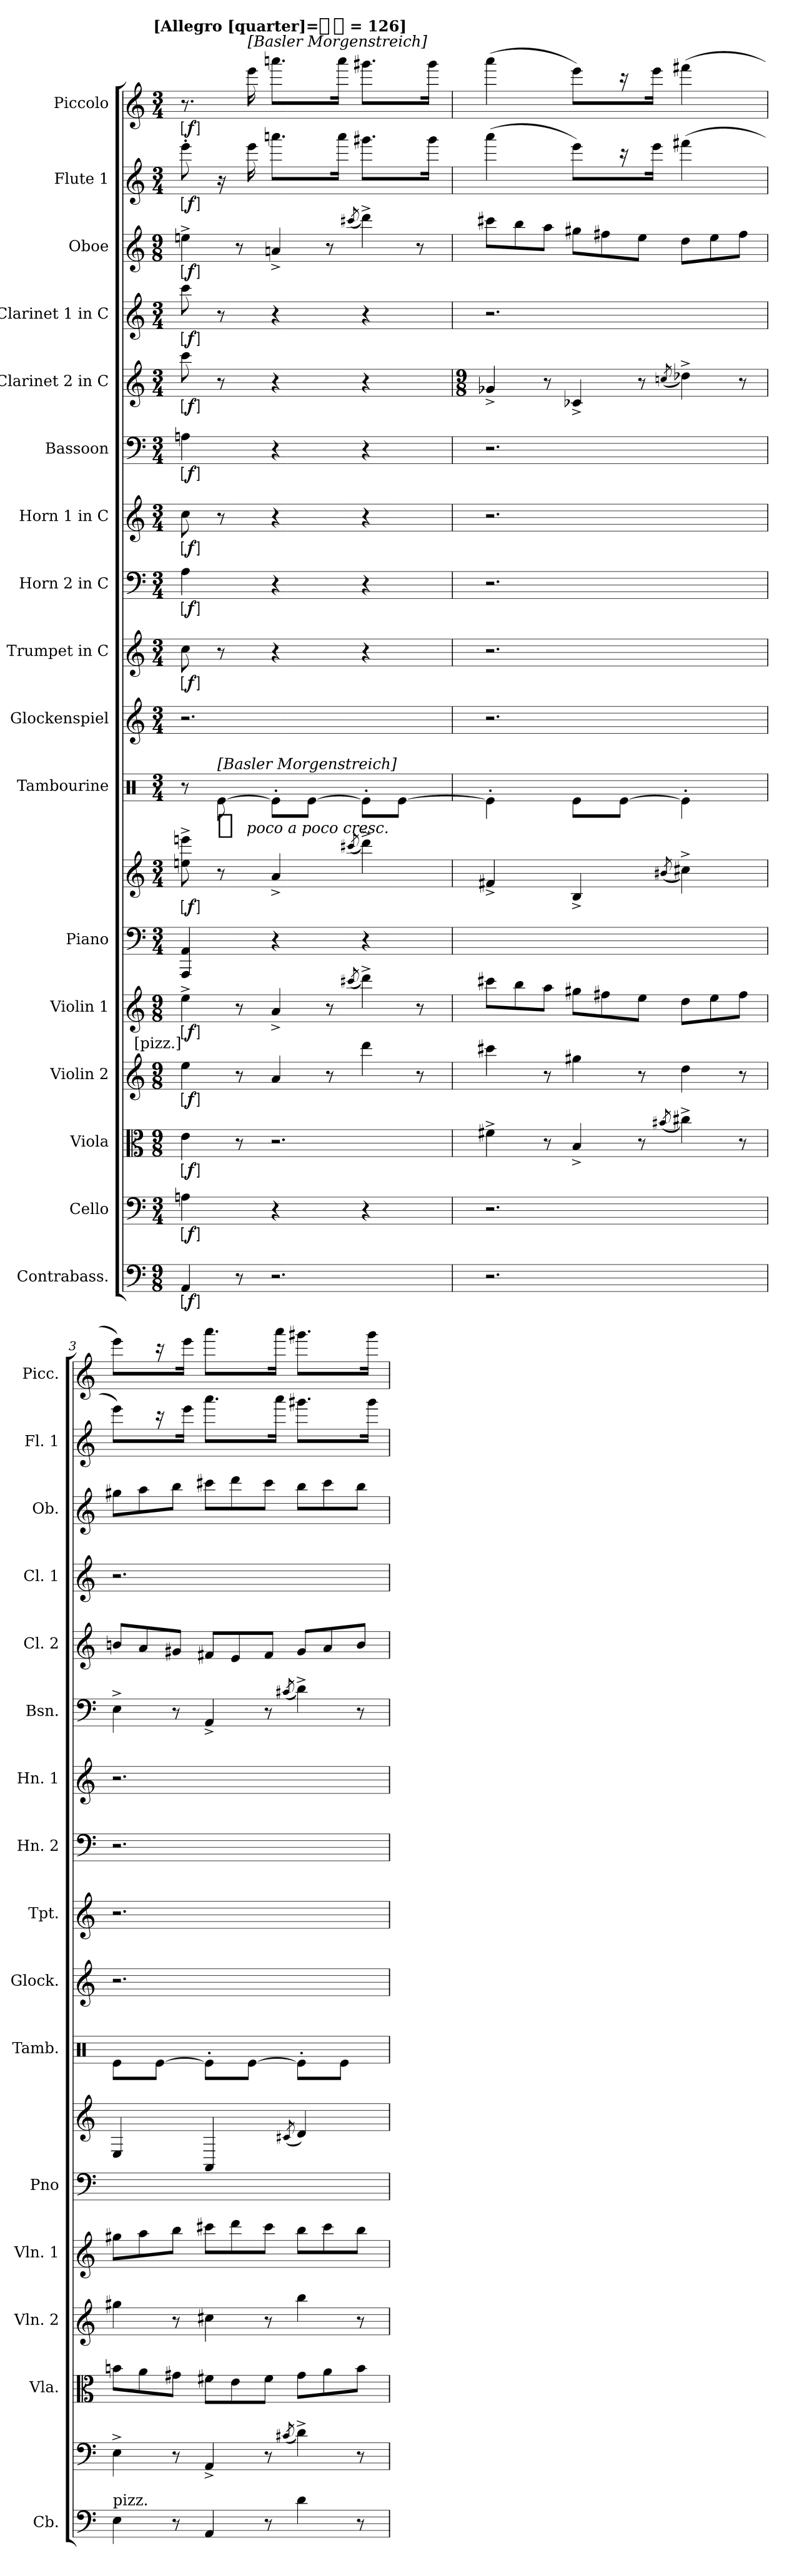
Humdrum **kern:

**kern	**dynam	**kern	**dynam	**kern	**dynam	**kern	**dynam	**kern	**dynam	**kern	**kern	**dynam	**kern	**dynam	**kern	**kern	**dynam	**kern	**dynam	**kern	**dynam	**kern	**dynam	**kern	**dynam	**kern	**dynam	**kern	**dynam	**kern	**dynam	**kern	**dynam
*part17	*part17	*part16	*part16	*part15	*part15	*part14	*part14	*part13	*part13	*part12	*part12	*part12	*part11	*part11	*part10	*part9	*part9	*part8	*part8	*part7	*part7	*part6	*part6	*part5	*part5	*part4	*part4	*part3	*part3	*part2	*part2	*part1	*part1
*staff18	*staff18	*staff17	*staff17	*staff16	*staff16	*staff15	*staff15	*staff14	*staff14	*staff13	*staff12	*staff12/13	*staff11	*staff11	*staff10	*staff9	*staff9	*staff8	*staff8	*staff7	*staff7	*staff6	*staff6	*staff5	*staff5	*staff4	*staff4	*staff3	*staff3	*staff2	*staff2	*staff1	*staff1
*I"Contrabass.	*	*I"Cello	*	*I"Viola	*	*I"Violin 2	*	*I"Violin 1	*	*I"Piano	*	*	*I"Tambourine	*	*I"Glockenspiel	*I"Trumpet in C	*	*I"Horn 2 in C	*	*I"Horn 1 in C	*	*I"Bassoon	*	*I"Clarinet 2 in C	*	*I"Clarinet 1 in C	*	*I"Oboe	*	*I"Flute 1	*	*I"Piccolo	*
*I'Cb.	*	*	*	*I'Vla.	*	*I'Vln. 2	*	*I'Vln. 1	*	*I'Pno	*	*	*I'Tamb.	*	*I'Glock.	*I'Tpt.	*	*I'Hn. 2	*	*I'Hn. 1	*	*I'Bsn.	*	*I'Cl. 2	*	*I'Cl. 1	*	*I'Ob.	*	*I'Fl. 1	*	*I'Picc.	*
*clefF4	*	*clefF4	*	*clefC3	*	*clefG2	*	*clefG2	*	*clefF4	*clefG2	*	*clefX	*	*clefG2	*clefG2	*	*clefF4	*	*clefG2	*	*clefF4	*	*clefG2	*	*clefG2	*	*clefG2	*	*clefG2	*	*clefG2	*
*ITrd7c12	*	*	*	*	*	*	*	*	*	*	*	*	*	*	*ITrd-14c-24	*	*	*	*	*	*	*	*	*	*	*	*	*	*	*	*	*ITrd-7c-12	*
*k[]	*	*k[]	*	*k[]	*	*k[]	*	*k[]	*	*k[]	*k[]	*	*k[]	*	*k[]	*k[]	*	*k[]	*	*k[]	*	*k[]	*	*k[]	*	*k[]	*	*k[]	*	*k[]	*	*k[]	*
!!LO:TX:omd:t=[Allegro [quarter]=[quarter-dot] = 126]
*M9/8	*	*M3/4	*	*M9/8	*	*M9/8	*	*M9/8	*	*M3/4	*M3/4	*	*M3/4	*	*M3/4	*M3/4	*	*M3/4	*	*M3/4	*	*M3/4	*	*M3/4	*	*M3/4	*	*M9/8	*	*M3/4	*	*M3/4	*
*MM189	*	*MM189	*	*MM189	*	*MM189	*	*MM189	*	*MM189	*MM189	*	*MM189	*	*MM189	*MM189	*	*MM189	*	*MM189	*	*MM189	*	*MM189	*	*MM189	*	*MM189	*	*MM189	*	*MM189	*
*Xtuplet	*	*	*	*Xtuplet	*	*Xtuplet	*	*Xtuplet	*	*	*	*	*	*	*	*	*	*	*	*	*	*	*	*	*	*	*	*Xtuplet	*	*	*	*	*
=1	=1	=1	=1	=1	=1	=1	=1	=1	=1	=1	=1	=1	=1	=1	=1	=1	=1	=1	=1	=1	=1	=1	=1	=1	=1	=1	=1	=1	=1	=1	=1	=1	=1
!	!	!	!	!	!	!LO:TX:a:rj:t=[pizz.]	!	!	!	!	!	!	!	!	!	!	!	!	!	!	!	!	!	!	!	!	!	!	!	!	!	!	!
!	!LO:DY:ed=brack	!	!LO:DY:ed=brack	!	!LO:DY:ed=brack	!	!LO:DY:ed=brack	!	!LO:DY:ed=brack	!	!	!LO:DY:ed=brack	!	!	!	!	!LO:DY:ed=brack	!	!LO:DY:ed=brack	!	!LO:DY:ed=brack	!	!LO:DY:ed=brack	!	!LO:DY:ed=brack	!	!LO:DY:ed=brack	!	!LO:DY:ed=brack	!	!LO:DY:ed=brack	!	!LO:DY:ed=brack
6AAA	f	4An	f	6e	f	6ee	f	6ee^	f	4AAA 4AA	8een^ 8eeen^	f	8r	.	2.r	8cc	f	4A	f	8cci	f	4Ani	f	8ccc	f	8ccci	f	6een^	f	8eee'	f	8.r	f
!	!	!	!	!	!	!	!	!	!	!	!	!	!LO:TX:a:t=[Basler Morgenstreich]	!	!	!	!	!	!	!	!	!	!	!	!	!	!	!	!	!	!	!	!
!	!	!	!	!	!	!	!	!	!	!	!	!	!	!LO:DY:t=%s poco a poco cresc.	!	!	!	!	!	!	!	!	!	!	!	!	!	!	!	!	!	!	!
.	.	.	.	.	.	.	.	.	.	.	8r	.	[8Re\	p	.	8r	.	.	.	8r	.	.	.	8r	.	8r	.	.	.	16r	.	.	.
12r	.	.	.	12r	.	12r	.	12r	.	.	.	.	.	.	.	.	.	.	.	.	.	.	.	.	.	.	.	12r	.	.	.	.	.
!	!	!	!	!	!	!	!	!	!	!	!	!	!	!	!	!	!	!	!	!	!	!	!	!	!	!	!	!	!	!	!	!LO:TX:a:t=[Basler Morgenstreich]	!
.	.	.	.	.	.	.	.	.	.	.	.	.	.	.	.	.	.	.	.	.	.	.	.	.	.	.	.	.	.	16eee	.	16eeee	.
3.r	.	4r	.	3.r	.	6a	.	6a^	.	4r	4a^	.	8Re'\L]	.	.	4r	.	4r	.	4r	.	4r	.	4r	.	4r	.	6an^	.	8.aaanL	.	8.aaaanL	.
.	.	.	.	.	.	.	.	.	.	.	.	.	[8Re\J	.	.	.	.	.	.	.	.	.	.	.	.	.	.	.	.	.	.	.	.
.	.	.	.	.	.	12r	.	12r	.	.	.	.	.	.	.	.	.	.	.	.	.	.	.	.	.	.	.	12r	.	.	.	.	.
.	.	.	.	.	.	.	.	.	.	.	.	.	.	.	.	.	.	.	.	.	.	.	.	.	.	.	.	.	.	16aaaJk	.	16aaaaJk	.
.	.	.	.	.	.	.	.	(<8qccc#X/	.	.	(<8qccc#X/	.	.	.	.	.	.	.	.	.	.	.	.	.	.	.	.	(<8qccc#X/	.	.	.	.	.
.	.	4r	.	.	.	6ddd	.	6ddd^)	.	4r	4ddd^)	.	8Re'\L]	.	.	4r	.	4r	.	4r	.	4r	.	4r	.	4r	.	6ddd^)	.	8.ggg#XL	.	8.gggg#XL	.
.	.	.	.	.	.	.	.	.	.	.	.	.	[8Re\J	.	.	.	.	.	.	.	.	.	.	.	.	.	.	.	.	.	.	.	.
.	.	.	.	.	.	12r	.	12r	.	.	.	.	.	.	.	.	.	.	.	.	.	.	.	.	.	.	.	12r	.	.	.	.	.
.	.	.	.	.	.	.	.	.	.	.	.	.	.	.	.	.	.	.	.	.	.	.	.	.	.	.	.	.	.	16ggg#Jk	.	16gggg#Jk	.
=2	=2	=2	=2	=2	=2	=2	=2	=2	=2	=2	=2	=2	=2	=2	=2	=2	=2	=2	=2	=2	=2	=2	=2	=2	=2	=2	=2	=2	=2	=2	=2	=2	=2
*	*	*	*	*	*	*	*	*	*	*	*	*	*	*	*	*	*	*	*	*	*	*	*	*M9/8	*	*	*	*	*	*	*	*	*
*	*	*	*	*	*	*	*	*	*	*	*	*	*	*	*	*	*	*	*	*	*	*	*	*Xtuplet	*	*	*	*	*	*	*	*	*
2.r	.	2.r	.	6f#X^	.	6ccc#X	.	12ccc#XL	.	2.ryy	4f#X^	.	4Re'\]	.	2.r	2.r	.	2.r	.	2.r	.	2.r	.	6g-X^	.	2.r	.	12ccc#XL	.	(4aaa	.	(4aaaa	.
.	.	.	.	.	.	.	.	12bb	.	.	.	.	.	.	.	.	.	.	.	.	.	.	.	.	.	.	.	12bb	.	.	.	.	.
.	.	.	.	12r	.	12r	.	12aaJ	.	.	.	.	.	.	.	.	.	.	.	.	.	.	.	12r	.	.	.	12aaJ	.	.	.	.	.
.	.	.	.	6B^	.	6gg#X	.	12gg#XL	.	.	4B^>/	.	8Re\L	.	.	.	.	.	.	.	.	.	.	6c-X^	.	.	.	12gg#XL	.	8eeeL)	.	8eeeeL)	.
.	.	.	.	.	.	.	.	12ff#X	.	.	.	.	.	.	.	.	.	.	.	.	.	.	.	.	.	.	.	12ff#X	.	.	.	.	.
.	.	.	.	.	.	.	.	.	.	.	.	.	[8Re\J	.	.	.	.	.	.	.	.	.	.	.	.	.	.	.	.	16r	.	16r	.
.	.	.	.	12r	.	12r	.	12eeJ	.	.	.	.	.	.	.	.	.	.	.	.	.	.	.	12r	.	.	.	12eeJ	.	.	.	.	.
.	.	.	.	.	.	.	.	.	.	.	.	.	.	.	.	.	.	.	.	.	.	.	.	.	.	.	.	.	.	16eeeJk	.	16eeeeJk	.
.	.	.	.	(<8qb#X/	.	.	.	.	.	.	(<8qb#X/	.	.	.	.	.	.	.	.	.	.	.	.	(<8qccn/	.	.	.	.	.	.	.	.	.
.	.	.	.	6cc#X^)	.	6dd	.	12ddL	.	.	4cc#X^)	.	4Re'\]	.	.	.	.	.	.	.	.	.	.	6dd-X^)	.	.	.	12ddL	.	(4fff#X	.	(4ffff#X	.
.	.	.	.	.	.	.	.	12ee	.	.	.	.	.	.	.	.	.	.	.	.	.	.	.	.	.	.	.	12ee	.	.	.	.	.
.	.	.	.	12r	.	12r	.	12ff#J	.	.	.	.	.	.	.	.	.	.	.	.	.	.	.	12r	.	.	.	12ff#J	.	.	.	.	.
=3	=3	=3	=3	=3	=3	=3	=3	=3	=3	=3	=3	=3	=3	=3	=3	=3	=3	=3	=3	=3	=3	=3	=3	=3	=3	=3	=3	=3	=3	=3	=3	=3	=3
*	*	*Xtuplet	*	*	*	*	*	*	*	*	*	*	*	*	*	*	*	*	*	*	*	*Xtuplet	*	*	*	*	*	*	*	*	*	*	*
!LO:TX:a:t=pizz.	!	!	!	!	!	!	!	!	!	!	!	!	!	!	!	!	!	!	!	!	!	!	!	!	!	!	!	!	!	!	!	!	!
6EE	.	6E^	.	12bnL	.	6gg#X	.	12gg#XL	.	4ryy	4E/	.	8Re\L	.	2.r	2.r	.	2.r	.	2.r	.	6E^	.	12bnL	.	2.r	.	12gg#XL	.	8eeeL)	.	8eeeeL)	.
.	.	.	.	12a	.	.	.	12aa	.	.	.	.	.	.	.	.	.	.	.	.	.	.	.	12a	.	.	.	12aa	.	.	.	.	.
.	.	.	.	.	.	.	.	.	.	.	.	.	[8Re\J	.	.	.	.	.	.	.	.	.	.	.	.	.	.	.	.	16r	.	16r	.
12r	.	12r	.	12g#XJ	.	12r	.	12bbJ	.	.	.	.	.	.	.	.	.	.	.	.	.	12r	.	12g#XJ	.	.	.	12bbJ	.	.	.	.	.
.	.	.	.	.	.	.	.	.	.	.	.	.	.	.	.	.	.	.	.	.	.	.	.	.	.	.	.	.	.	16eeeJk	.	16eeeeJk	.
6AAA	.	6AA^	.	12f#XL	.	6cc#X	.	12ccc#XL	.	4ryy	4AA/	.	8Re'\L]	.	.	.	.	.	.	.	.	6AA^	.	12f#XL	.	.	.	12ccc#XL	.	8.aaaL	.	8.aaaaL	.
.	.	.	.	12e	.	.	.	12ddd	.	.	.	.	.	.	.	.	.	.	.	.	.	.	.	12e	.	.	.	12ddd	.	.	.	.	.
.	.	.	.	.	.	.	.	.	.	.	.	.	[8Re\J	.	.	.	.	.	.	.	.	.	.	.	.	.	.	.	.	.	.	.	.
12r	.	12r	.	12f#J	.	12r	.	12ccc#J	.	.	.	.	.	.	.	.	.	.	.	.	.	12r	.	12f#J	.	.	.	12ccc#J	.	.	.	.	.
.	.	.	.	.	.	.	.	.	.	.	.	.	.	.	.	.	.	.	.	.	.	.	.	.	.	.	.	.	.	16aaaJk	.	16aaaaJk	.
.	.	(<8qc#X/	.	.	.	.	.	.	.	.	(<8qc#X/	.	.	.	.	.	.	.	.	.	.	(<8qc#X/	.	.	.	.	.	.	.	.	.	.	.
6D	.	6d^)	.	12g#L	.	6bb	.	12bbL	.	4ryy	4d)	.	8Re'\L]	.	.	.	.	.	.	.	.	6d^)	.	12g#L	.	.	.	12bbL	.	8.ggg#XL	.	8.gggg#XL	.
.	.	.	.	12a	.	.	.	12ccc#	.	.	.	.	.	.	.	.	.	.	.	.	.	.	.	12a	.	.	.	12ccc#	.	.	.	.	.
.	.	.	.	.	.	.	.	.	.	.	.	.	[8Re\J	.	.	.	.	.	.	.	.	.	.	.	.	.	.	.	.	.	.	.	.
12r	.	12r	.	12bJ	.	12r	.	12bbJ	.	.	.	.	.	.	.	.	.	.	.	.	.	12r	.	12bJ	.	.	.	12bbJ	.	.	.	.	.
.	.	.	.	.	.	.	.	.	.	.	.	.	.	.	.	.	.	.	.	.	.	.	.	.	.	.	.	.	.	16ggg#Jk	.	16gggg#Jk	.
=	=	=	=	=	=	=	=	=	=	=	=	=	=	=	=	=	=	=	=	=	=	=	=	=	=	=	=	=	=	=	=	=	=
*-	*-	*-	*-	*-	*-	*-	*-	*-	*-	*-	*-	*-	*-	*-	*-	*-	*-	*-	*-	*-	*-	*-	*-	*-	*-	*-	*-	*-	*-	*-	*-	*-	*-
